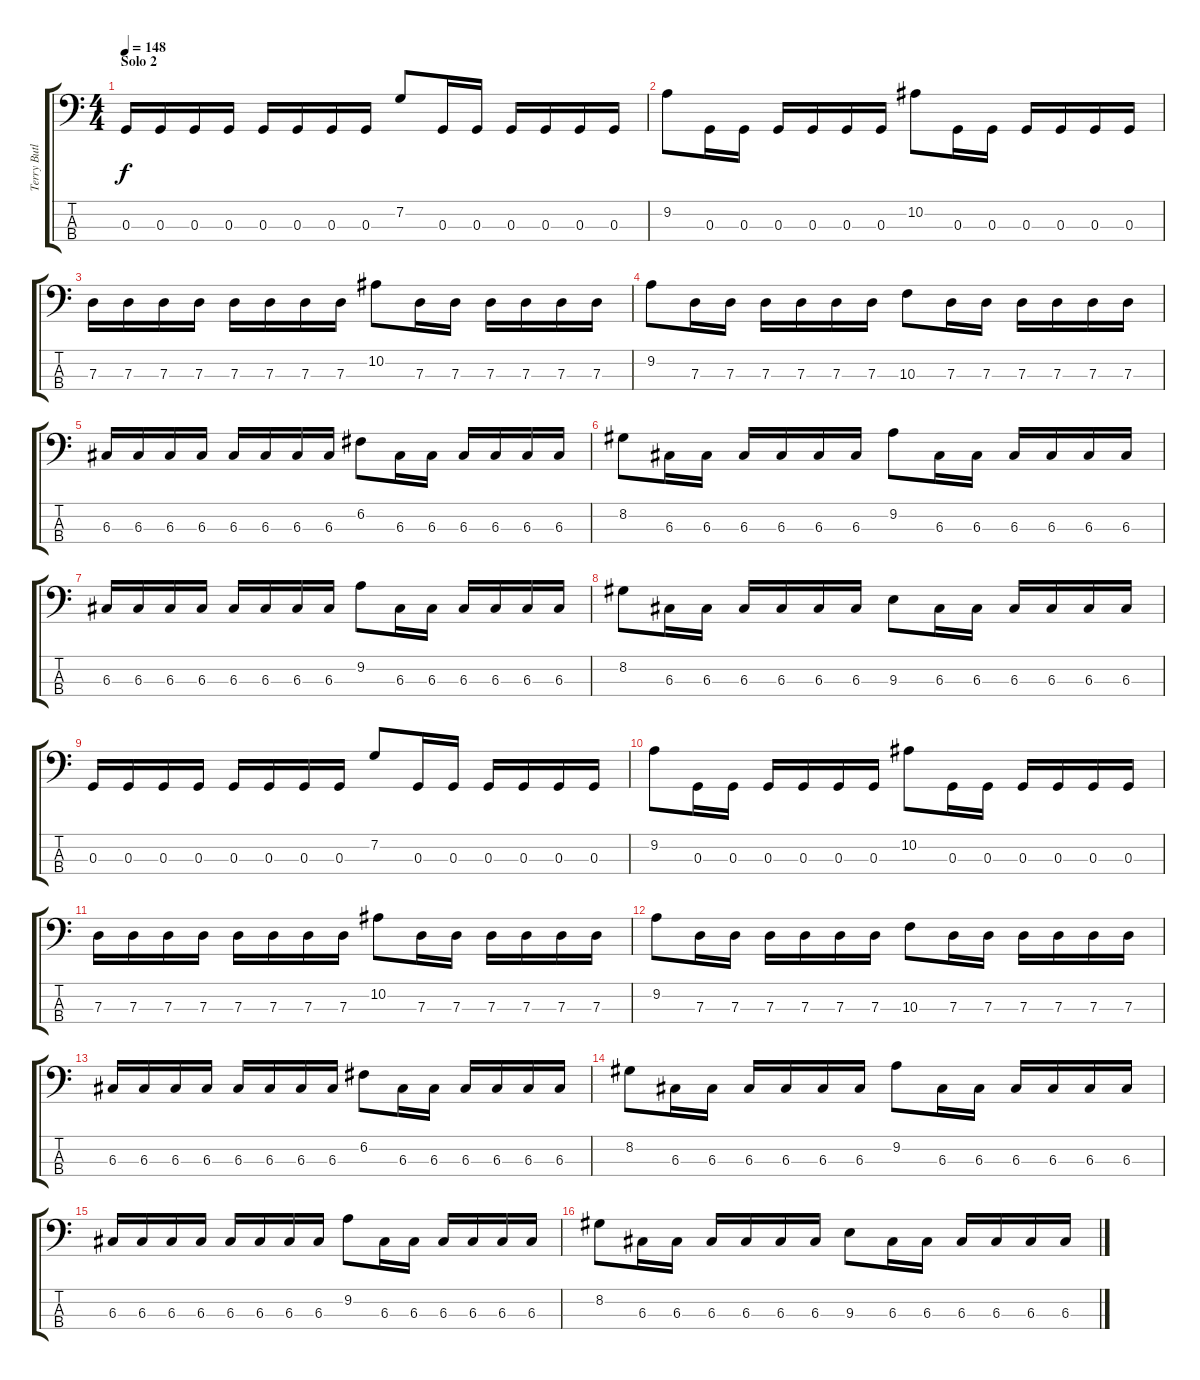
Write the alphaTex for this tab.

\track ("Terry Butler" "Terry Butl") {instrument electricbasspick}
\staff {score tabs}
\tuning (F2 C2 G1 D1) {hide}
\ts (4 4)
\section ("" "Solo 2")
\tempo 148
\clef f4
\ks c
0.3.16{dy f} 0.3.16 0.3.16 0.3.16 0.3.16 0.3.16 0.3.16 0.3.16 7.2.8 0.3.16 0.3.16 0.3.16 0.3.16 0.3.16 0.3.16 |
9.2.8 0.3.16 0.3.16 0.3.16 0.3.16 0.3.16 0.3.16 10.2.8 0.3.16 0.3.16 0.3.16 0.3.16 0.3.16 0.3.16 |
7.3.16 7.3.16 7.3.16 7.3.16 7.3.16 7.3.16 7.3.16 7.3.16 10.2.8 7.3.16 7.3.16 7.3.16 7.3.16 7.3.16 7.3.16 |
9.2.8 7.3.16 7.3.16 7.3.16 7.3.16 7.3.16 7.3.16 10.3.8 7.3.16 7.3.16 7.3.16 7.3.16 7.3.16 7.3.16 |
6.3.16 6.3.16 6.3.16 6.3.16 6.3.16 6.3.16 6.3.16 6.3.16 6.2.8 6.3.16 6.3.16 6.3.16 6.3.16 6.3.16 6.3.16 |
8.2.8 6.3.16 6.3.16 6.3.16 6.3.16 6.3.16 6.3.16 9.2.8 6.3.16 6.3.16 6.3.16 6.3.16 6.3.16 6.3.16 |
6.3.16 6.3.16 6.3.16 6.3.16 6.3.16 6.3.16 6.3.16 6.3.16 9.2.8 6.3.16 6.3.16 6.3.16 6.3.16 6.3.16 6.3.16 |
8.2.8 6.3.16 6.3.16 6.3.16 6.3.16 6.3.16 6.3.16 9.3.8 6.3.16 6.3.16 6.3.16 6.3.16 6.3.16 6.3.16 |
0.3.16 0.3.16 0.3.16 0.3.16 0.3.16 0.3.16 0.3.16 0.3.16 7.2.8 0.3.16 0.3.16 0.3.16 0.3.16 0.3.16 0.3.16 |
9.2.8 0.3.16 0.3.16 0.3.16 0.3.16 0.3.16 0.3.16 10.2.8 0.3.16 0.3.16 0.3.16 0.3.16 0.3.16 0.3.16 |
7.3.16 7.3.16 7.3.16 7.3.16 7.3.16 7.3.16 7.3.16 7.3.16 10.2.8 7.3.16 7.3.16 7.3.16 7.3.16 7.3.16 7.3.16 |
9.2.8 7.3.16 7.3.16 7.3.16 7.3.16 7.3.16 7.3.16 10.3.8 7.3.16 7.3.16 7.3.16 7.3.16 7.3.16 7.3.16 |
6.3.16 6.3.16 6.3.16 6.3.16 6.3.16 6.3.16 6.3.16 6.3.16 6.2.8 6.3.16 6.3.16 6.3.16 6.3.16 6.3.16 6.3.16 |
8.2.8 6.3.16 6.3.16 6.3.16 6.3.16 6.3.16 6.3.16 9.2.8 6.3.16 6.3.16 6.3.16 6.3.16 6.3.16 6.3.16 |
6.3.16 6.3.16 6.3.16 6.3.16 6.3.16 6.3.16 6.3.16 6.3.16 9.2.8 6.3.16 6.3.16 6.3.16 6.3.16 6.3.16 6.3.16 |
8.2.8 6.3.16 6.3.16 6.3.16 6.3.16 6.3.16 6.3.16 9.3.8 6.3.16 6.3.16 6.3.16 6.3.16 6.3.16 6.3.16
